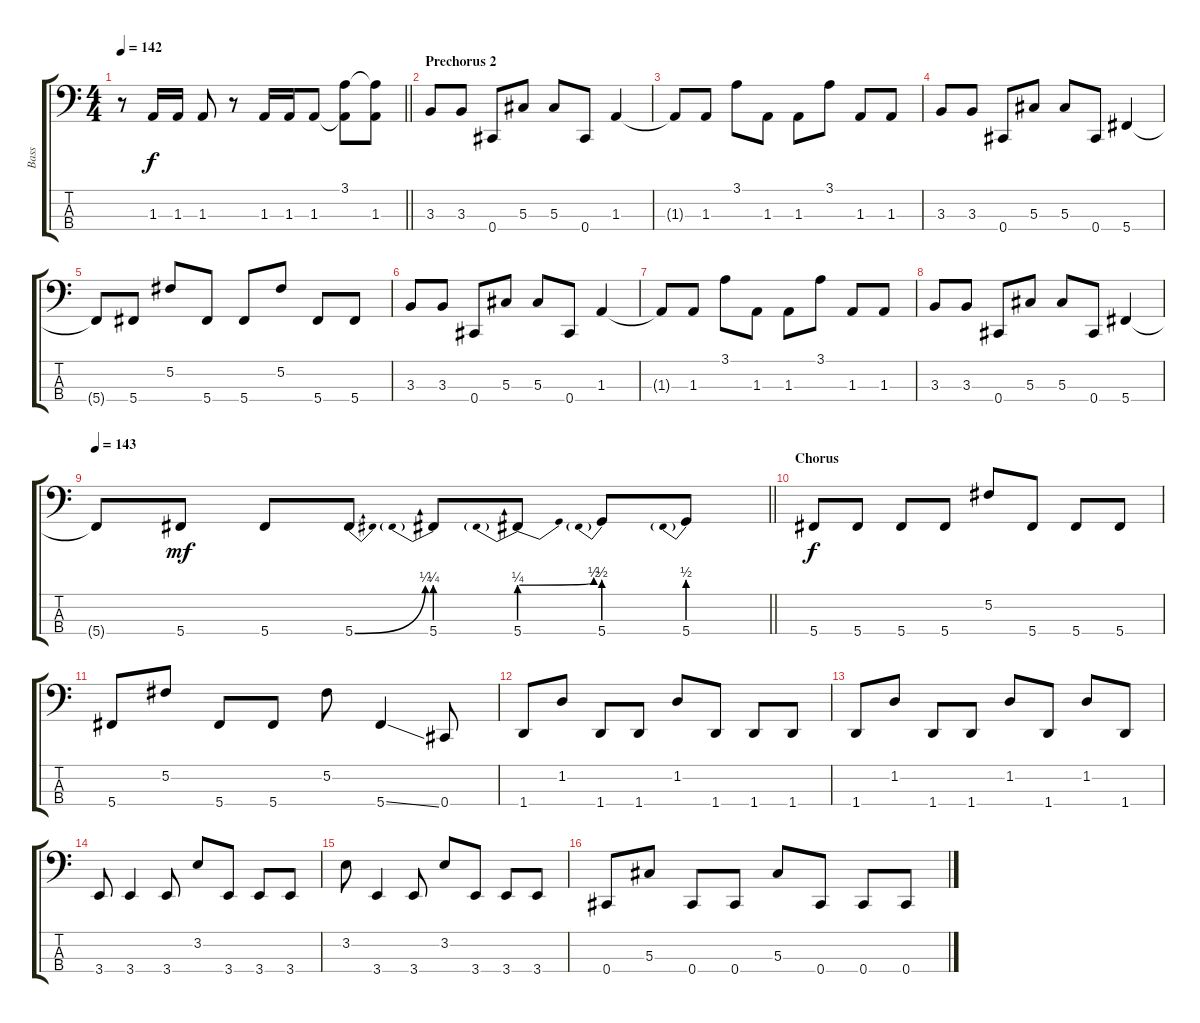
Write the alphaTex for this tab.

\track ("Bass" "Bass") {instrument electricbasspick}
\staff {score tabs}
\tuning (Gb2 Db2 Ab1 Db1) {hide}
\ts (4 4)
\tempo 142
\clef f4
\barLineRight lightlight
\ks c
r.8{dy f} 1.3.16 1.3.16 1.3.8 r.8 1.3.16 1.3.16 1.3.8 (3.1 1.3{t}).8 (3.1{t} 1.3).8 |
\section ("" "Prechorus 2")
3.3.8 3.3.8 0.4.8 5.3.8 5.3.8 0.4.8 1.3.4 |
1.3{t}.8 1.3.8 3.1.8 1.3.8 1.3.8 3.1.8 1.3.8 1.3.8 |
3.3.8 3.3.8 0.4.8 5.3.8 5.3.8 0.4.8 5.4.4 |
5.4{t}.8 5.4.8 5.2.8 5.4.8 5.4.8 5.2.8 5.4.8 5.4.8 |
3.3.8 3.3.8 0.4.8 5.3.8 5.3.8 0.4.8 1.3.4 |
1.3{t}.8 1.3.8 3.1.8 1.3.8 1.3.8 3.1.8 1.3.8 1.3.8 |
3.3.8 3.3.8 0.4.8 5.3.8 5.3.8 0.4.8 5.4.4 |
\tempo 143
\barLineRight lightlight
5.4{t}.8 5.4.8{dy mf} 5.4.8 5.4{be (bend 0 0 60 1)}.8 5.4{be (prebend 0 1 60 1)}.8 5.4{be (prebendbend 0 1 60 2)}.8 5.4{be (prebend 0 2 60 2)}.8 5.4{be (prebend 0 2 60 2)}.8 |
\section ("" "Chorus")
5.4.8{dy f} 5.4.8 5.4.8 5.4.8 5.2.8 5.4.8 5.4.8 5.4.8 |
5.4.8 5.2.8 5.4.8 5.4.8 5.2.8 5.4{ss}.4 0.4.8 |
1.4.8 1.2.8 1.4.8 1.4.8 1.2.8 1.4.8 1.4.8 1.4.8 |
1.4.8 1.2.8 1.4.8 1.4.8 1.2.8 1.4.8 1.2.8 1.4.8 |
3.4.8 3.4.4 3.4.8 3.2.8 3.4.8 3.4.8 3.4.8 |
3.2.8 3.4.4 3.4.8 3.2.8 3.4.8 3.4.8 3.4.8 |
0.4.8 5.3.8 0.4.8 0.4.8 5.3.8 0.4.8 0.4.8 0.4.8
